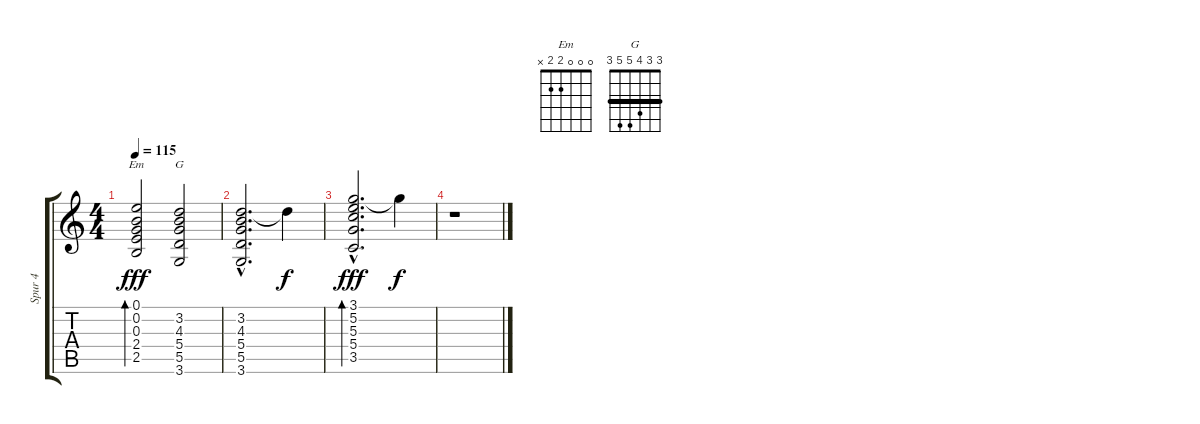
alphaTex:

\track ("Spur 4" "Spur 4") {instrument acousticguitarsteel}
\staff {score tabs}
\tuning (E4 B3 G3 D3 A2 E2) {hide}
\chord ("Em" 0 0 0 2 2 x)
\chord ("G" 3 3 4 5 5 3) {barre 3}
\ts (4 4)
\tempo 115
\clef g2
\ks c
(0.1 0.2 0.3 2.4 2.5).2{bd 120 ch "Em" dy fff volume 16 instrument acousticguitarsteel} (3.2 4.3 5.4 5.5 3.6).2{ch "G"} |
(3.2{hac} 4.3{hac} 5.4{hac} 5.5{hac} 3.6{hac}).2{d} 3.2{t}.4{dy f} |
(3.1{hac} 5.2{hac} 5.3{hac} 5.4{hac} 3.5{hac}).2{d bd 480 dy fff} 3.1{t}.4{dy f} |
r.1
